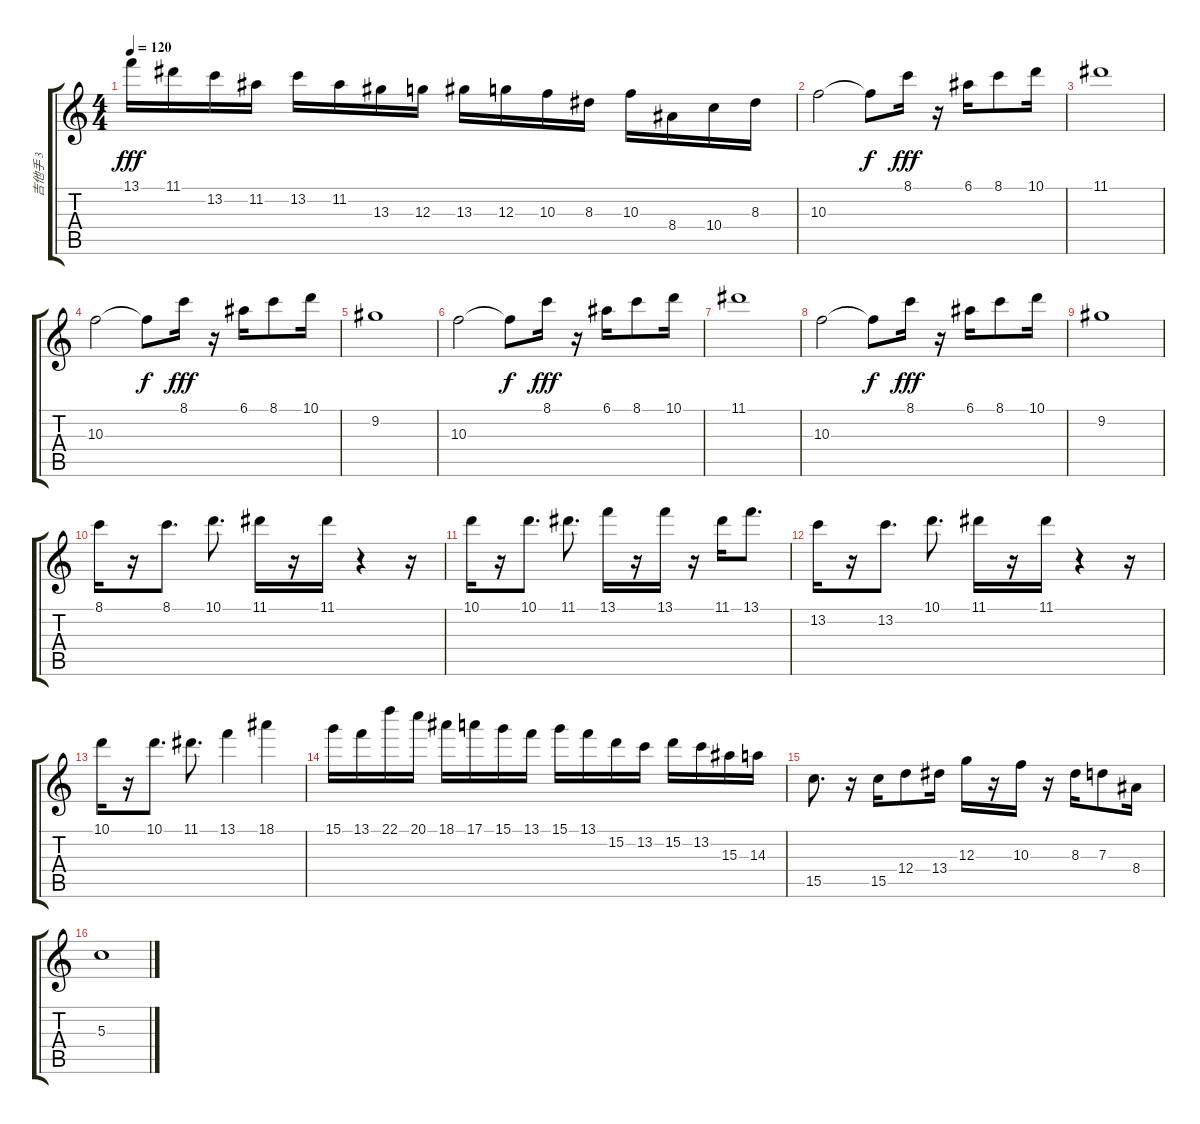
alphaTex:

\track ("吉他手 3" "吉他手 3") {instrument overdrivenguitar}
\staff {score tabs}
\tuning (E4 B3 G3 D3 A2 E2) {hide}
\ts (4 4)
\tempo 120
\clef g2
\ks c
13.1.16{txt "" dy fff instrument overdrivenguitar} 11.1.16 13.2.16 11.2.16 13.2.16 11.2.16 13.3.16 12.3.16 13.3.16 12.3.16 10.3.16 8.3.16 10.3.16 8.4.16 10.4.16 8.3.16 |
10.3.2 10.3{t}.8{dy f} 8.1.16{dy fff} r.16 6.1.16 8.1.8 10.1.16 |
11.1.1 |
10.3.2 10.3{t}.8{dy f} 8.1.16{dy fff} r.16 6.1.16 8.1.8 10.1.16 |
9.2.1 |
10.3.2 10.3{t}.8{dy f} 8.1.16{dy fff} r.16 6.1.16 8.1.8 10.1.16 |
11.1.1 |
10.3.2 10.3{t}.8{dy f} 8.1.16{dy fff} r.16 6.1.16 8.1.8 10.1.16 |
9.2.1 |
8.1.16 r.16 8.1.8{d} 10.1.8{d} 11.1.16 r.16 11.1.16 r.4 r.16 |
10.1.16 r.16 10.1.8{d} 11.1.8{d} 13.1.16 r.16 13.1.16 r.16 11.1.16 13.1.8{d} |
13.2.16 r.16 13.2.8{d} 10.1.8{d} 11.1.16 r.16 11.1.16 r.4 r.16 |
10.1.16 r.16 10.1.8{d} 11.1.8{d} 13.1.4 18.1.4 |
15.1.16 13.1.16 22.1.16 20.1.16 18.1.16 17.1.16 15.1.16 13.1.16 15.1.16 13.1.16 15.2.16 13.2.16 15.2.16 13.2.16 15.3.16 14.3.16 |
15.5.8{d} r.16 15.5.16 12.4.8 13.4.16 12.3.16 r.16 10.3.16 r.16 8.3.16 7.3.8 8.4.16 |
5.3.1
